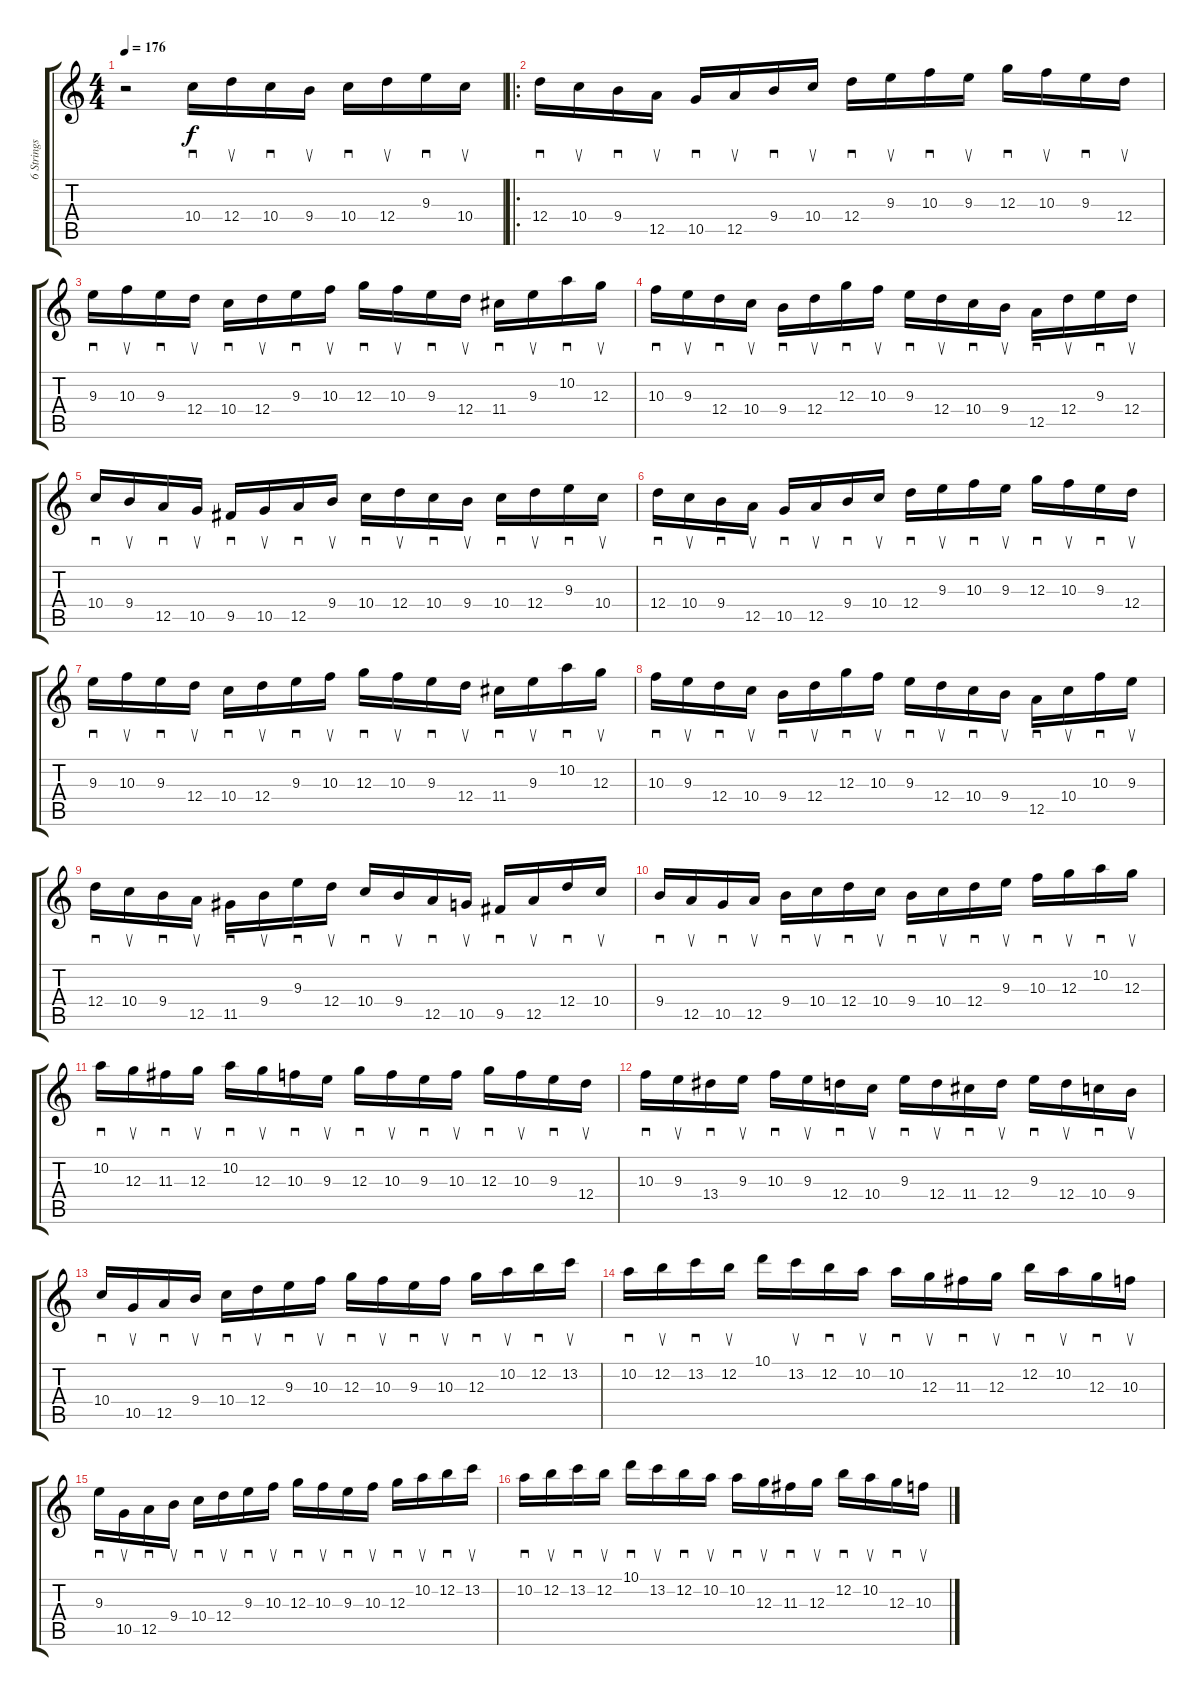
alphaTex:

\track ("6 Strings version" "6 Strings ") {mute instrument overdrivenguitar}
\staff {score tabs}
\tuning (E4 B3 G3 D3 A2 E2) {hide}
\ts (4 4)
\tempo 176
\clef g2
\ks c
r.2{dy f instrument overdrivenguitar} 10.4.16{sd} 12.4.16{su} 10.4.16{sd} 9.4.16{su} 10.4.16{sd} 12.4.16{su} 9.3.16{sd} 10.4.16{su} |
\ro
12.4.16{sd} 10.4.16{su} 9.4.16{sd} 12.5.16{su} 10.5.16{sd} 12.5.16{su} 9.4.16{sd} 10.4.16{su} 12.4.16{sd} 9.3.16{su} 10.3.16{sd} 9.3.16{su} 12.3.16{sd} 10.3.16{su} 9.3.16{sd} 12.4.16{su} |
9.3.16{sd} 10.3.16{su} 9.3.16{sd} 12.4.16{su} 10.4.16{sd} 12.4.16{su} 9.3.16{sd} 10.3.16{su} 12.3.16{sd} 10.3.16{su} 9.3.16{sd} 12.4.16{su} 11.4.16{sd} 9.3.16{su} 10.2.16{sd} 12.3.16{su} |
10.3.16{sd} 9.3.16{su} 12.4.16{sd} 10.4.16{su} 9.4.16{sd} 12.4.16{su} 12.3.16{sd} 10.3.16{su} 9.3.16{sd} 12.4.16{su} 10.4.16{sd} 9.4.16{su} 12.5.16{sd} 12.4.16{su} 9.3.16{sd} 12.4.16{su} |
10.4.16{sd} 9.4.16{su} 12.5.16{sd} 10.5.16{su} 9.5.16{sd} 10.5.16{su} 12.5.16{sd} 9.4.16{su} 10.4.16{sd} 12.4.16{su} 10.4.16{sd} 9.4.16{su} 10.4.16{sd} 12.4.16{su} 9.3.16{sd} 10.4.16{su} |
12.4.16{sd} 10.4.16{su} 9.4.16{sd} 12.5.16{su} 10.5.16{sd} 12.5.16{su} 9.4.16{sd} 10.4.16{su} 12.4.16{sd} 9.3.16{su} 10.3.16{sd} 9.3.16{su} 12.3.16{sd} 10.3.16{su} 9.3.16{sd} 12.4.16{su} |
9.3.16{sd} 10.3.16{su} 9.3.16{sd} 12.4.16{su} 10.4.16{sd} 12.4.16{su} 9.3.16{sd} 10.3.16{su} 12.3.16{sd} 10.3.16{su} 9.3.16{sd} 12.4.16{su} 11.4.16{sd} 9.3.16{su} 10.2.16{sd} 12.3.16{su} |
10.3.16{sd} 9.3.16{su} 12.4.16{sd} 10.4.16{su} 9.4.16{sd} 12.4.16{su} 12.3.16{sd} 10.3.16{su} 9.3.16{sd} 12.4.16{su} 10.4.16{sd} 9.4.16{su} 12.5.16{sd} 10.4.16{su} 10.3.16{sd} 9.3.16{su} |
12.4.16{sd} 10.4.16{su} 9.4.16{sd} 12.5.16{su} 11.5.16{sd} 9.4.16{su} 9.3.16{sd} 12.4.16{su} 10.4.16{sd} 9.4.16{su} 12.5.16{sd} 10.5.16{su} 9.5.16{sd} 12.5.16{su} 12.4.16{sd} 10.4.16{su} |
9.4.16{sd} 12.5.16{su} 10.5.16{sd} 12.5.16{su} 9.4.16{sd} 10.4.16{su} 12.4.16{sd} 10.4.16{su} 9.4.16{sd} 10.4.16{su} 12.4.16{sd} 9.3.16{su} 10.3.16{sd} 12.3.16{su} 10.2.16{sd} 12.3.16{su} |
10.2.16{sd} 12.3.16{su} 11.3.16{sd} 12.3.16{su} 10.2.16{sd} 12.3.16{su} 10.3.16{sd} 9.3.16{su} 12.3.16{sd} 10.3.16{su} 9.3.16{sd} 10.3.16{su} 12.3.16{sd} 10.3.16{su} 9.3.16{sd} 12.4.16{su} |
10.3.16{sd} 9.3.16{su} 13.4.16{sd} 9.3.16{su} 10.3.16{sd} 9.3.16{su} 12.4.16{sd} 10.4.16{su} 9.3.16{sd} 12.4.16{su} 11.4.16{sd} 12.4.16{su} 9.3.16{sd} 12.4.16{su} 10.4.16{sd} 9.4.16{su} |
10.4.16{sd} 10.5.16{su} 12.5.16{sd} 9.4.16{su} 10.4.16{sd} 12.4.16{su} 9.3.16{sd} 10.3.16{su} 12.3.16{sd} 10.3.16{su} 9.3.16{sd} 10.3.16{su} 12.3.16{sd} 10.2.16{su} 12.2.16{sd} 13.2.16{su} |
10.2.16{sd} 12.2.16{su} 13.2.16{sd} 12.2.16{su} 10.1.16 13.2.16{su} 12.2.16{sd} 10.2.16{su} 10.2.16{sd} 12.3.16{su} 11.3.16{sd} 12.3.16{su} 12.2.16{sd} 10.2.16{su} 12.3.16{sd} 10.3.16{su} |
9.3.16{sd} 10.5.16{su} 12.5.16{sd} 9.4.16{su} 10.4.16{sd} 12.4.16{su} 9.3.16{sd} 10.3.16{su} 12.3.16{sd} 10.3.16{su} 9.3.16{sd} 10.3.16{su} 12.3.16{sd} 10.2.16{su} 12.2.16{sd} 13.2.16{su} |
10.2.16{sd} 12.2.16{su} 13.2.16{sd} 12.2.16{su} 10.1.16{sd} 13.2.16{su} 12.2.16{sd} 10.2.16{su} 10.2.16{sd} 12.3.16{su} 11.3.16{sd} 12.3.16{su} 12.2.16{sd} 10.2.16{su} 12.3.16{sd} 10.3.16{su}
